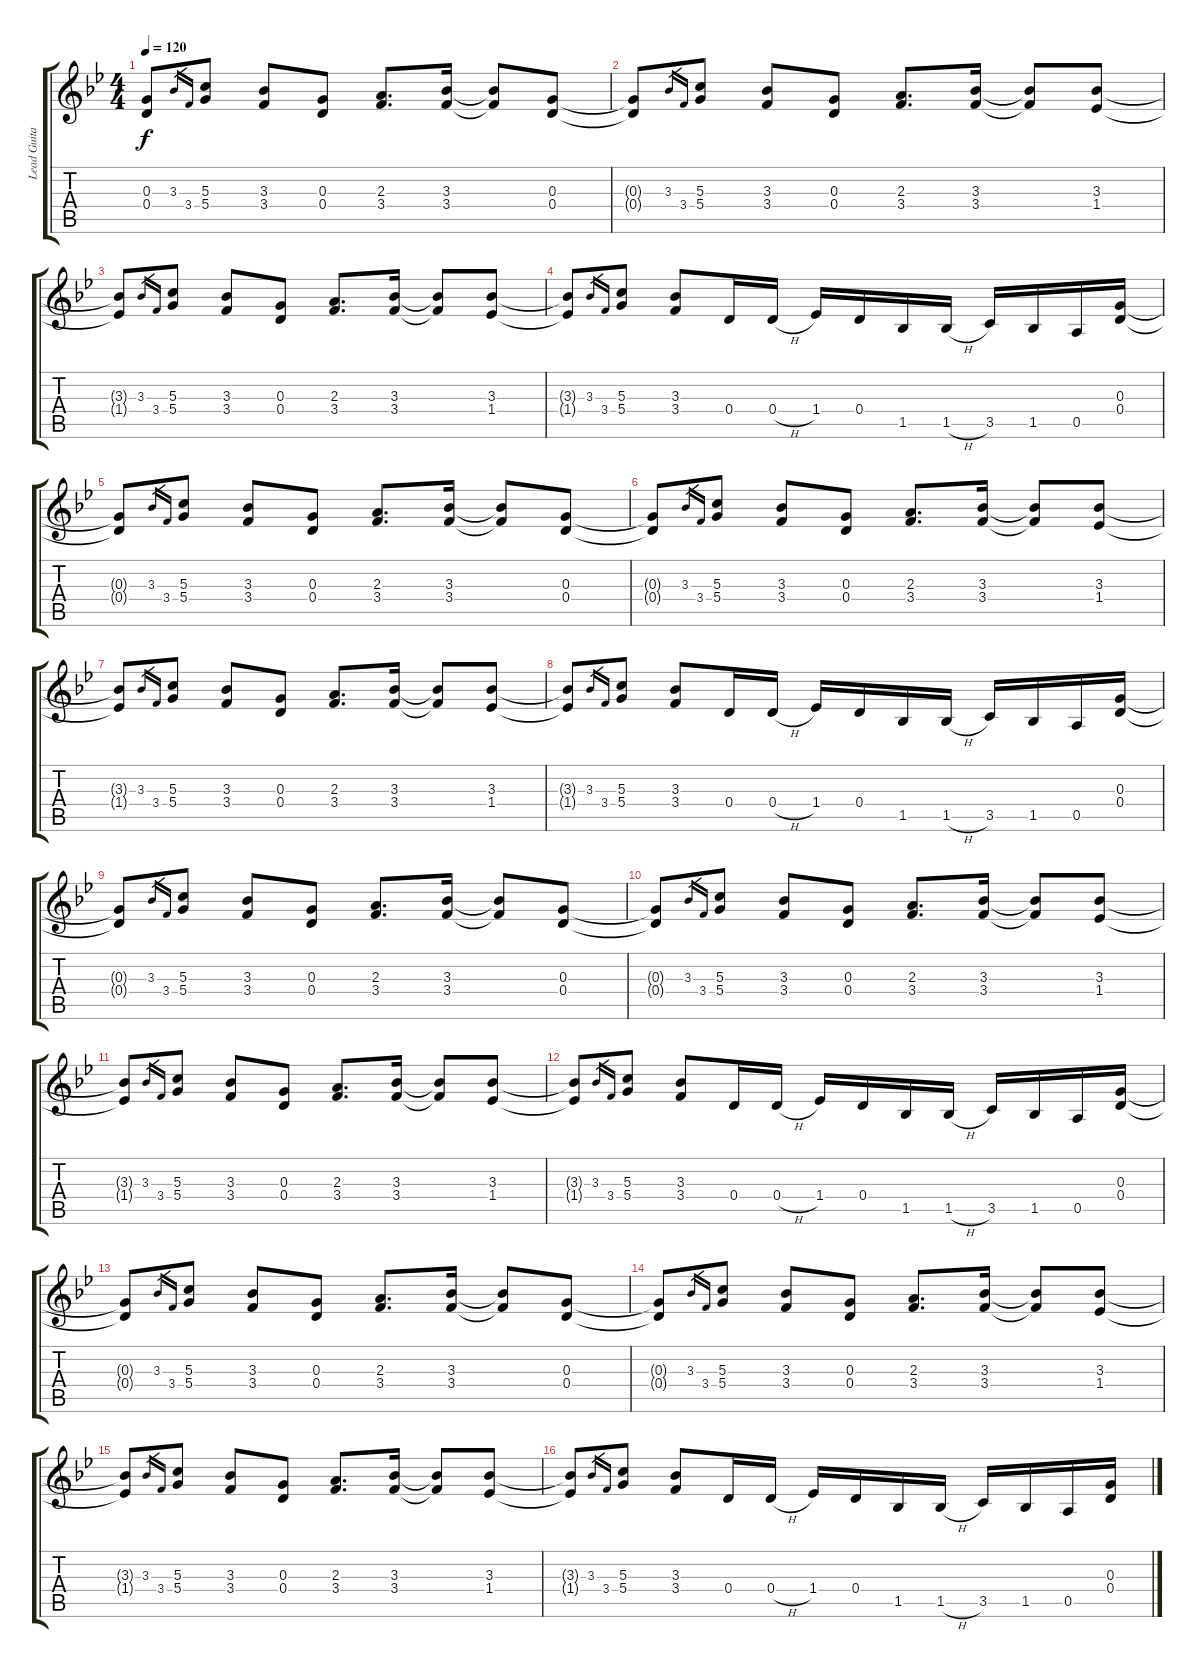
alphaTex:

\track ("Lead Guitar" "Lead Guita") {instrument distortionguitar}
\staff {score tabs}
\tuning (E4 B3 G3 D3 A2 E2) {hide}
\ts (4 4)
\tempo 120
\clef g2
\ks gminor
(0.3{t} 0.4{t}).8{dy f} 3.3.16{gr} 3.4.16{gr} (5.3 5.4).8 (3.3 3.4).8 (0.3 0.4).8 (2.3 3.4).8{d} (3.3 3.4).16 (3.3{t} 3.4{t}).8 (0.3 0.4).8 |
(0.3{t} 0.4{t}).8 3.3.16{gr} 3.4.16{gr} (5.3 5.4).8 (3.3 3.4).8 (0.3 0.4).8 (2.3 3.4).8{d} (3.3 3.4).16 (3.3{t} 3.4{t}).8 (3.3 1.4).8 |
(3.3{t} 1.4{t}).8 3.3.16{gr} 3.4.16{gr} (5.3 5.4).8 (3.3 3.4).8 (0.3 0.4).8 (2.3 3.4).8{d} (3.3 3.4).16 (3.3{t} 3.4{t}).8 (3.3 1.4).8 |
(3.3{t} 1.4{t}).8 3.3.16{gr} 3.4.16{gr} (5.3 5.4).8 (3.3 3.4).8 0.4.16 0.4{h}.16 1.4.16 0.4.16 1.5.16 1.5{h}.16 3.5.16 1.5.16 0.5.16 (0.3 0.4).16 |
(0.3{t} 0.4{t}).8 3.3.16{gr} 3.4.16{gr} (5.3 5.4).8 (3.3 3.4).8 (0.3 0.4).8 (2.3 3.4).8{d} (3.3 3.4).16 (3.3{t} 3.4{t}).8 (0.3 0.4).8 |
(0.3{t} 0.4{t}).8 3.3.16{gr} 3.4.16{gr} (5.3 5.4).8 (3.3 3.4).8 (0.3 0.4).8 (2.3 3.4).8{d} (3.3 3.4).16 (3.3{t} 3.4{t}).8 (3.3 1.4).8 |
(3.3{t} 1.4{t}).8 3.3.16{gr} 3.4.16{gr} (5.3 5.4).8 (3.3 3.4).8 (0.3 0.4).8 (2.3 3.4).8{d} (3.3 3.4).16 (3.3{t} 3.4{t}).8 (3.3 1.4).8 |
(3.3{t} 1.4{t}).8 3.3.16{gr} 3.4.16{gr} (5.3 5.4).8 (3.3 3.4).8 0.4.16 0.4{h}.16 1.4.16 0.4.16 1.5.16 1.5{h}.16 3.5.16 1.5.16 0.5.16 (0.3 0.4).16 |
(0.3{t} 0.4{t}).8 3.3.16{gr} 3.4.16{gr} (5.3 5.4).8 (3.3 3.4).8 (0.3 0.4).8 (2.3 3.4).8{d} (3.3 3.4).16 (3.3{t} 3.4{t}).8 (0.3 0.4).8 |
(0.3{t} 0.4{t}).8 3.3.16{gr} 3.4.16{gr} (5.3 5.4).8 (3.3 3.4).8 (0.3 0.4).8 (2.3 3.4).8{d} (3.3 3.4).16 (3.3{t} 3.4{t}).8 (3.3 1.4).8 |
(3.3{t} 1.4{t}).8 3.3.16{gr} 3.4.16{gr} (5.3 5.4).8 (3.3 3.4).8 (0.3 0.4).8 (2.3 3.4).8{d} (3.3 3.4).16 (3.3{t} 3.4{t}).8 (3.3 1.4).8 |
(3.3{t} 1.4{t}).8 3.3.16{gr} 3.4.16{gr} (5.3 5.4).8 (3.3 3.4).8 0.4.16 0.4{h}.16 1.4.16 0.4.16 1.5.16 1.5{h}.16 3.5.16 1.5.16 0.5.16 (0.3 0.4).16 |
(0.3{t} 0.4{t}).8 3.3.16{gr} 3.4.16{gr} (5.3 5.4).8 (3.3 3.4).8 (0.3 0.4).8 (2.3 3.4).8{d} (3.3 3.4).16 (3.3{t} 3.4{t}).8 (0.3 0.4).8 |
(0.3{t} 0.4{t}).8 3.3.16{gr} 3.4.16{gr} (5.3 5.4).8 (3.3 3.4).8 (0.3 0.4).8 (2.3 3.4).8{d} (3.3 3.4).16 (3.3{t} 3.4{t}).8 (3.3 1.4).8 |
(3.3{t} 1.4{t}).8 3.3.16{gr} 3.4.16{gr} (5.3 5.4).8 (3.3 3.4).8 (0.3 0.4).8 (2.3 3.4).8{d} (3.3 3.4).16 (3.3{t} 3.4{t}).8 (3.3 1.4).8 |
(3.3{t} 1.4{t}).8 3.3.16{gr} 3.4.16{gr} (5.3 5.4).8 (3.3 3.4).8 0.4.16 0.4{h}.16 1.4.16 0.4.16 1.5.16 1.5{h}.16 3.5.16 1.5.16 0.5.16 (0.3 0.4).16
